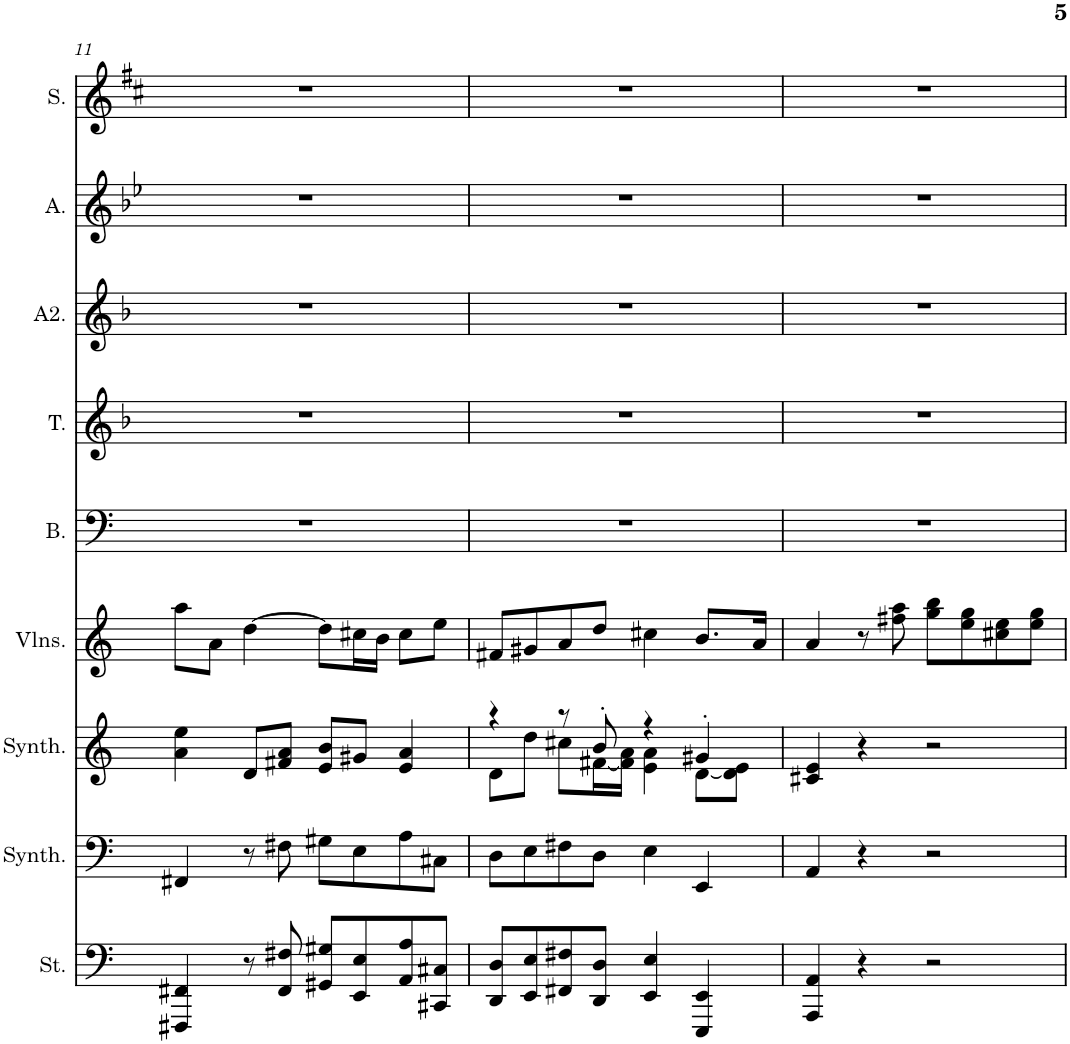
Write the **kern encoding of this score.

**kern	**kern	**kern	**kern	**kern	**kern	**kern	**kern	**kern
*part9	*part8	*part7	*part6	*part5	*part4	*part3	*part2	*part1
*staff9	*staff8	*staff7	*staff6	*staff5	*staff4	*staff3	*staff2	*staff1
*I"Cordes, D'Bass/Strings, etc	*I"Synthétiseur d'instruments à cordes, Synth strings, etc	*I"Synthétiseur d'instruments à cordes, Synth strings 2	*I"Violons, 1st violins	*I"Basse	*I"Tenor	*I"Alto 2	*I"Alto	*I"Soprano
*I'St.	*I'Synth.	*I'Synth.	*I'Vlns.	*I'B.	*I'T.	*I'A2.	*I'A.	*I'S.
!!LO:PB:g=z
*clefF4	*clefF4	*clefG2	*clefG2	*clefF4	*clefG2	*clefG2	*clefG2	*clefG2
*k[]	*k[]	*k[]	*k[]	*k[]	*k[b-]	*k[b-]	*k[b-e-]	*k[f#c#]
*M4/4	*M4/4	*M4/4	*M4/4	*M4/4	*M4/4	*M4/4	*M4/4	*M4/4
=11	=11	=11	=11	=11	=11	=11	=11	=11
4FFF#X/ 4FF#X/	4FF#X/	4a\ 4ee\	8aa\L	1r	1r	1r	1r	1r
.	.	.	8a\J	.	.	.	.	.
8r	8r	8d/L	[4dd\	.	.	.	.	.
8FF#/ 8F#X/	8F#X\	8f#X/ 8a/J	.	.	.	.	.	.
8GG#X/ 8G#X/L	8G#X\L	8e/ 8b/L	8dd\L]	.	.	.	.	.
8EE/ 8E/	8E\	8g#X/J	16cc#X\L	.	.	.	.	.
.	.	.	16b\JJ	.	.	.	.	.
8AA/ 8A/	8A\	4e/ 4a/	8cc#\L	.	.	.	.	.
8CC#X/ 8C#X/J	8C#X\J	.	8ee\J	.	.	.	.	.
=12	=12	=12	=12	=12	=12	=12	=12	=12
*	*	*^	*	*	*	*	*	*
8DD/ 8D/L	8D\L	4r	8d\L	8f#X/L	1r	1r	1r	1r	1r
8EE/ 8E/	8E\	.	8dd\J	8g#X/	.	.	.	.	.
8FF#X/ 8F#X/	8F#X\	8r	8cc#X\L	8a/	.	.	.	.	.
8DD/ 8D/J	8D\J	8b'/	[16f#X\L	8dd/J	.	.	.	.	.
.	.	.	16f#\] 16a\JJ	.	.	.	.	.	.
4EE/ 4E/	4E\	4r	4e\ 4a\	4cc#X\	.	.	.	.	.
4EEE/ 4EE/	4EE/	4g#X'/	[8d\L	8.b/L	.	.	.	.	.
.	.	.	8d\] 8e\J	.	.	.	.	.	.
.	.	.	.	16a/Jk	.	.	.	.	.
*	*	*v	*v	*	*	*	*	*	*
=13	=13	=13	=13	=13	=13	=13	=13	=13
4AAA/ 4AA/	4AA/	4c#X/ 4e/	4a/	1r	1r	1r	1r	1r
4r	4r	4r	8r	.	.	.	.	.
.	.	.	8ff#X\ 8aa\	.	.	.	.	.
2r	2r	2r	8gg\ 8bb\L	.	.	.	.	.
.	.	.	8ee\ 8gg\	.	.	.	.	.
.	.	.	8cc#X\ 8ee\	.	.	.	.	.
.	.	.	8ee\ 8gg\J	.	.	.	.	.
=	=	=	=	=	=	=	=	=
*-	*-	*-	*-	*-	*-	*-	*-	*-
